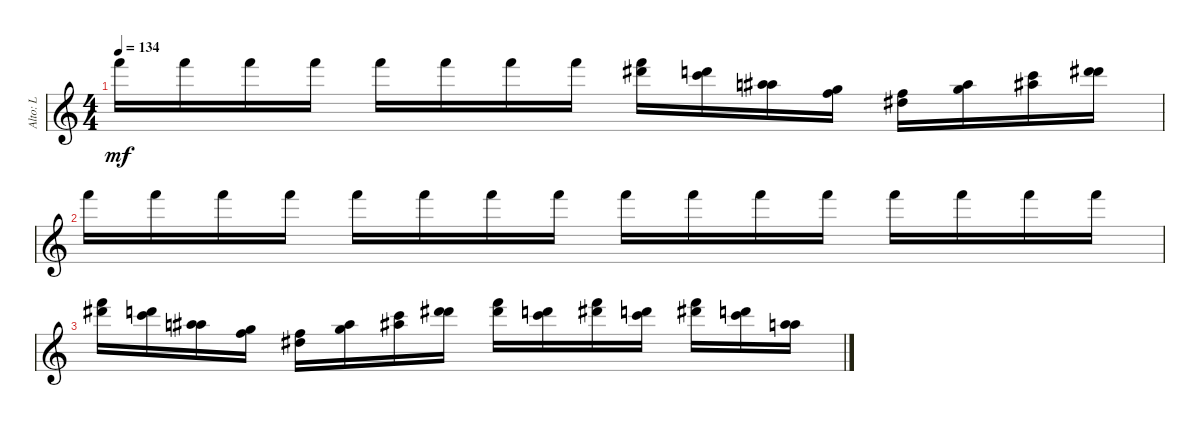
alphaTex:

\track ("Alto: L" "Alto: L") {instrument acousticgrandpiano}
\staff {score}
\tuning (E4 B3 G3 D3 A2 E2 B1) {hide}
\ts (4 4)
\tempo 134
\clef g2
\ks c
25.1.16{dy mf} 25.1.16 25.1.16 25.1.16 25.1.16 25.1.16 25.1.16 25.1.16 (25.1 28.2).16 (22.1 25.2).16 (18.1 22.2).16 (15.1 18.2).16 (11.1 18.2).16 (15.1 22.2).16 (18.1 25.2).16 (22.1 28.2).16 |
25.1.16 25.1.16 25.1.16 25.1.16 25.1.16 25.1.16 25.1.16 25.1.16 25.1.16 25.1.16 25.1.16 25.1.16 25.1.16 25.1.16 25.1.16 25.1.16 |
(25.1 28.2).16 (22.1 25.2).16 (18.1 22.2).16 (15.1 18.2).16 (11.1 18.2).16 (15.1 22.2).16 (18.1 25.2).16 (22.1 28.2).16 (25.1 28.2).16 (22.1 25.2).16 (25.1 28.2).16 (22.1 25.2).16 (25.1 28.2).16 (22.1 25.2).16 (18.1 22.2).16
